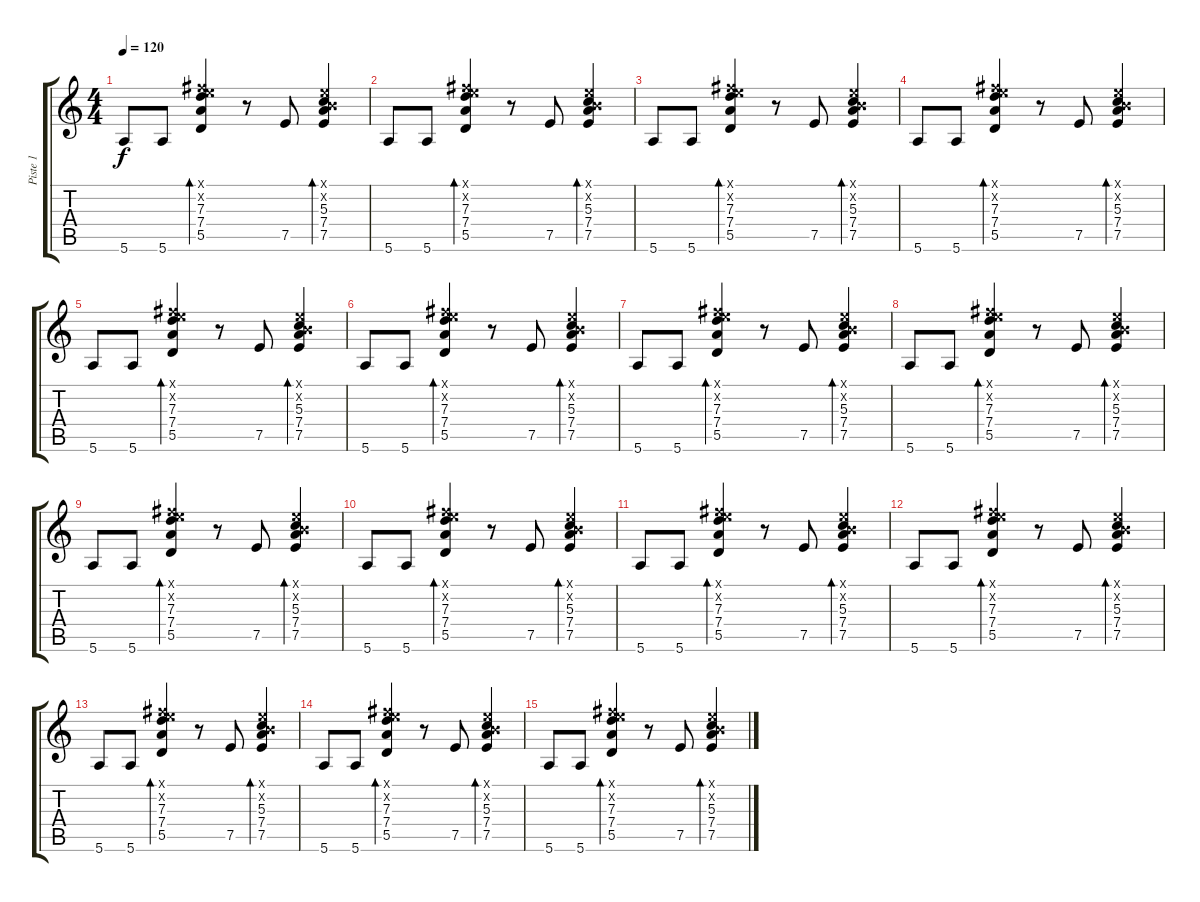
\track ("Piste 1" "Piste 1") {instrument acousticguitarsteel}
\staff {score tabs}
\tuning (E4 B3 G3 D3 A2 E2) {hide}
\ts (4 4)
\tempo 120
\clef g2
\ks c
5.6.8{dy f} 5.6.8 (0.1{x} 7.2{x} 7.3 7.4 5.5).4{bd 120} r.8 7.5.8 (0.1{x} 0.2{x} 5.3 7.4 7.5).4{bd 120} |
5.6.8 5.6.8 (0.1{x} 7.2{x} 7.3 7.4 5.5).4{bd 120} r.8 7.5.8 (0.1{x} 0.2{x} 5.3 7.4 7.5).4{bd 120} |
5.6.8 5.6.8 (0.1{x} 7.2{x} 7.3 7.4 5.5).4{bd 120} r.8 7.5.8 (0.1{x} 0.2{x} 5.3 7.4 7.5).4{bd 120} |
5.6.8 5.6.8 (0.1{x} 7.2{x} 7.3 7.4 5.5).4{bd 120} r.8 7.5.8 (0.1{x} 0.2{x} 5.3 7.4 7.5).4{bd 120} |
5.6.8 5.6.8 (0.1{x} 7.2{x} 7.3 7.4 5.5).4{bd 120} r.8 7.5.8 (0.1{x} 0.2{x} 5.3 7.4 7.5).4{bd 120} |
5.6.8 5.6.8 (0.1{x} 7.2{x} 7.3 7.4 5.5).4{bd 120} r.8 7.5.8 (0.1{x} 0.2{x} 5.3 7.4 7.5).4{bd 120} |
5.6.8 5.6.8 (0.1{x} 7.2{x} 7.3 7.4 5.5).4{bd 120} r.8 7.5.8 (0.1{x} 0.2{x} 5.3 7.4 7.5).4{bd 120} |
5.6.8 5.6.8 (0.1{x} 7.2{x} 7.3 7.4 5.5).4{bd 120} r.8 7.5.8 (0.1{x} 0.2{x} 5.3 7.4 7.5).4{bd 120} |
5.6.8 5.6.8 (0.1{x} 7.2{x} 7.3 7.4 5.5).4{bd 120} r.8 7.5.8 (0.1{x} 0.2{x} 5.3 7.4 7.5).4{bd 120} |
5.6.8 5.6.8 (0.1{x} 7.2{x} 7.3 7.4 5.5).4{bd 120} r.8 7.5.8 (0.1{x} 0.2{x} 5.3 7.4 7.5).4{bd 120} |
5.6.8 5.6.8 (0.1{x} 7.2{x} 7.3 7.4 5.5).4{bd 120} r.8 7.5.8 (0.1{x} 0.2{x} 5.3 7.4 7.5).4{bd 120} |
5.6.8 5.6.8 (0.1{x} 7.2{x} 7.3 7.4 5.5).4{bd 120} r.8 7.5.8 (0.1{x} 0.2{x} 5.3 7.4 7.5).4{bd 120} |
5.6.8 5.6.8 (0.1{x} 7.2{x} 7.3 7.4 5.5).4{bd 120} r.8 7.5.8 (0.1{x} 0.2{x} 5.3 7.4 7.5).4{bd 120} |
5.6.8 5.6.8 (0.1{x} 7.2{x} 7.3 7.4 5.5).4{bd 120} r.8 7.5.8 (0.1{x} 0.2{x} 5.3 7.4 7.5).4{bd 120} |
5.6.8 5.6.8 (0.1{x} 7.2{x} 7.3 7.4 5.5).4{bd 120} r.8 7.5.8 (0.1{x} 0.2{x} 5.3 7.4 7.5).4{bd 120}
